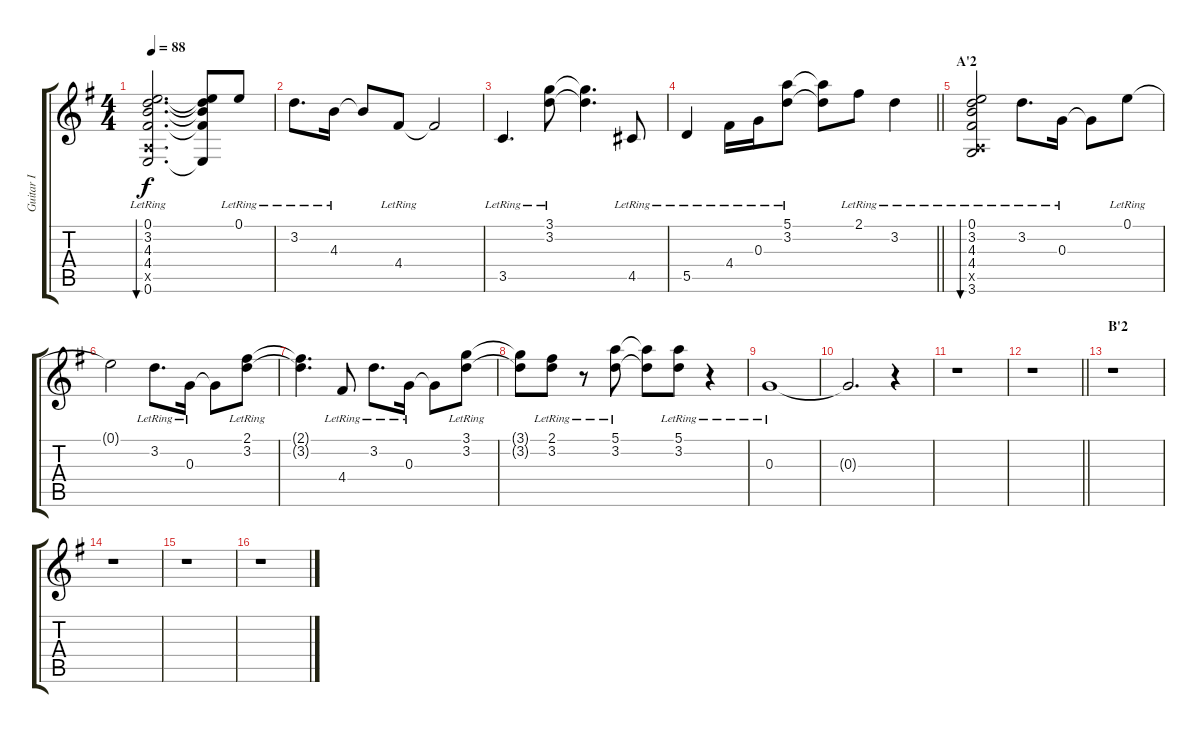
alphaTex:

\track ("Guitar I" "Guitar I") {instrument electricguitarclean}
\staff {score tabs}
\tuning (E4 B3 G3 D3 A2 E2) {hide}
\ts (4 4)
\tempo 88
\clef g2
\ks g
(0.1{lr} 3.2{lr} 4.3{lr} 4.4{lr} 0.5{x} 0.6{lr}).2{d bu 240 dy f} (0.1{t} 3.2{t} 4.3{t} 4.4{t} 0.6{t}).8 0.1{lr}.8 |
3.2{lr}.8{d} 4.3{lr}.16 4.3{t}.8 4.4{lr}.8 4.4{t}.2 |
3.5{lr}.4{d} (3.1{lr} 3.2{lr}).8 (3.1{t} 3.2{t}).4{d} 4.5{lr}.8 |
\barLineRight lightlight
5.5{lr}.4 4.4{lr}.16 0.3{lr}.16 (5.1{lr} 3.2{lr}).8 (5.1{t} 3.2{t}).8 2.1{lr}.8 3.2{lr}.4 |
\section ("" "A'2")
(0.1{lr} 3.2{lr} 4.3{lr} 4.4{lr} 0.5{x} 3.6{lr}).2{bu 240} 3.2{lr}.8{d} 0.3{lr}.16 0.3{t}.8 0.1{lr}.8 |
0.1{t}.2 3.2{lr}.8{d} 0.3{lr}.16 0.3{t}.8 (2.1{lr} 3.2{lr}).8 |
(2.1{t} 3.2{t}).4{d} 4.4{lr}.8 3.2{lr}.8{d} 0.3{lr}.16 0.3{t}.8 (3.1{lr} 3.2{lr}).8 |
(3.1{t} 3.2{t}).8 (2.1{lr} 3.2{lr}).8 r.8 (5.1{lr} 3.2{lr}).8 (5.1{t} 3.2{t}).8 (5.1{lr} 3.2{lr}).8 r.4 |
0.3{lr}.1 |
0.3{t}.2{d} r.4 |
r.1 |
\barLineRight lightlight
r.1 |
\section ("" "B'2")
r.1 |
r.1 |
r.1 |
r.1
